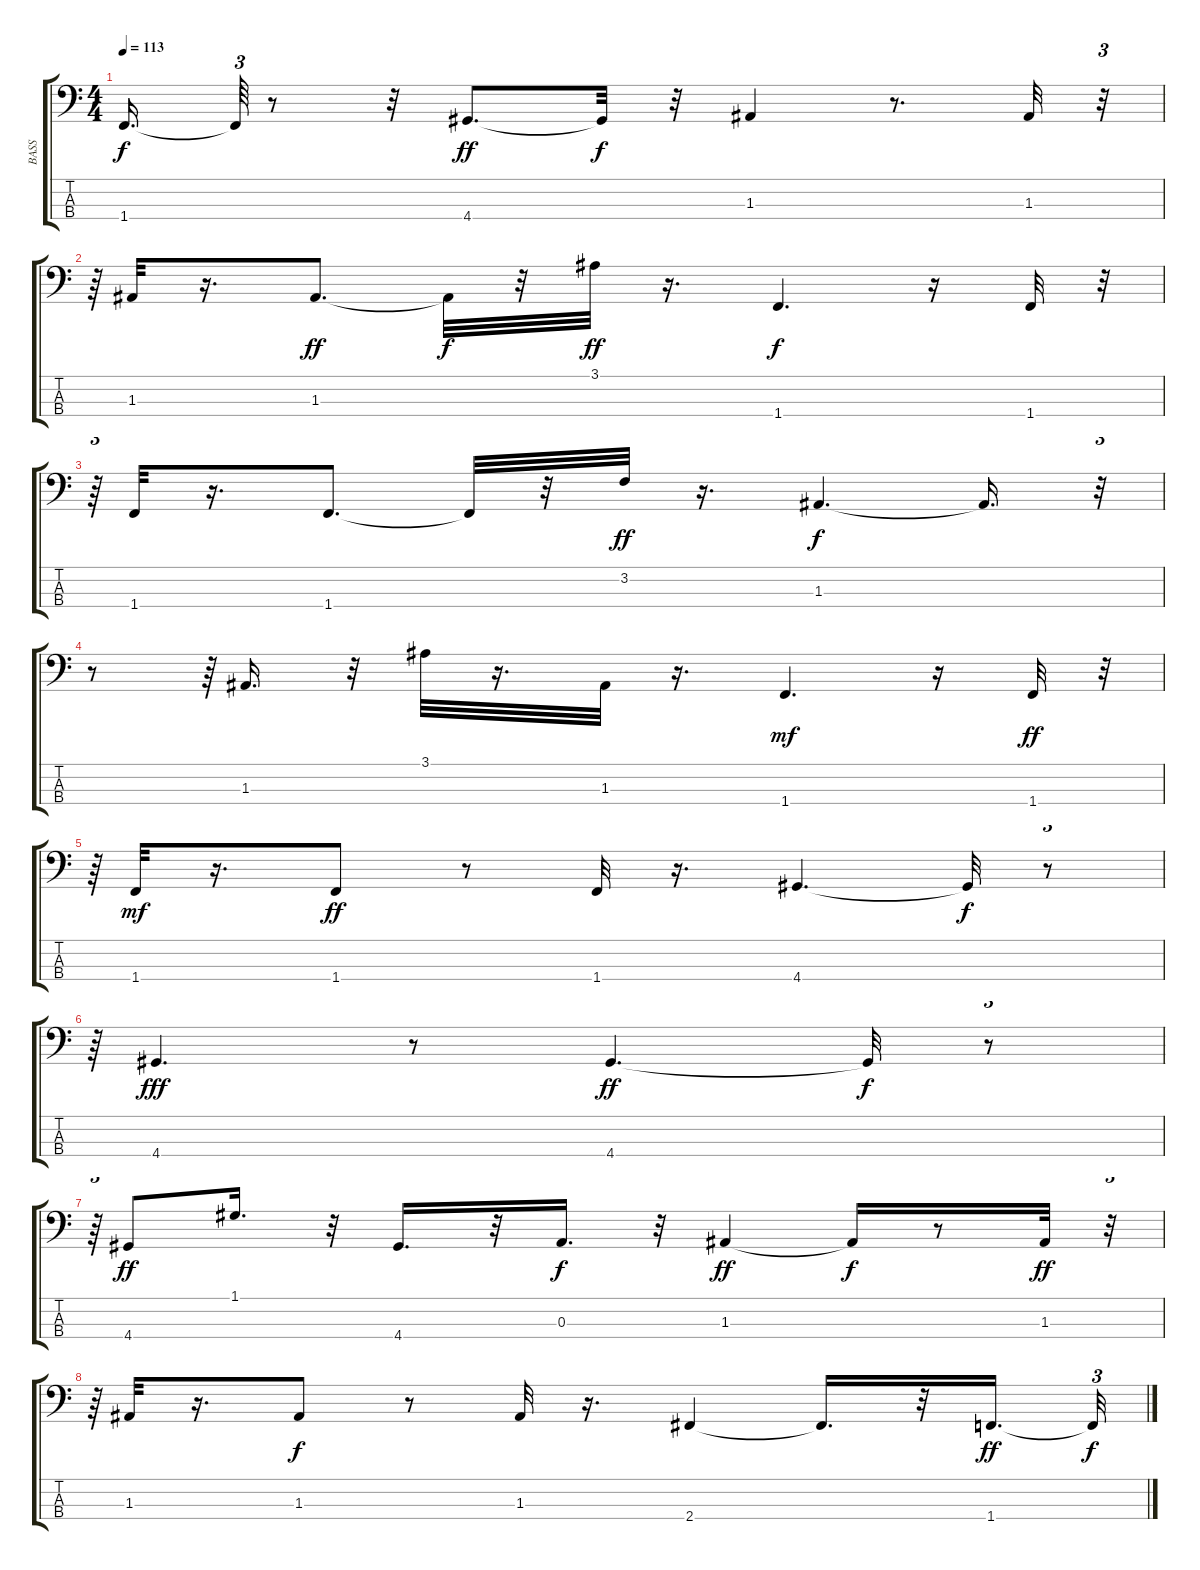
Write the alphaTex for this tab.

\track ("BASS" "BASS") {instrument electricbassfinger}
\staff {score tabs}
\tuning (G2 D2 A1 E1) {hide}
\ts (4 4)
\tempo 113
\clef f4
\ks c
1.4{t}.16{d dy f} 1.4{t}.64{tu (3 2)} r.8 r.32 4.4.8{d dy ff} 4.4{t}.32{dy f} r.32 1.3.4 r.8{d} 1.3.32 r.32{tu (3 2)} |
r.64{tu (3 2)} 1.3.32 r.16{d} 1.3.8{d dy ff} 1.3{t}.32{dy f} r.32 3.1.32{dy ff} r.16{d} 1.4.4{d dy f} r.16 1.4.32 r.32{tu (3 2)} |
r.64{tu (3 2)} 1.4.32 r.16{d} 1.4.8{d} 1.4{t}.32 r.32 3.2.32{dy ff} r.16{d} 1.3.4{d dy f} 1.3{t}.16{d} r.32{tu (3 2)} |
r.8 r.64{tu (3 2)} 1.3.16{d} r.32 3.1.32 r.16{d} 1.3.32 r.16{d} 1.4.4{d dy mf} r.16 1.4.32{dy ff} r.32{tu (3 2)} |
r.64{tu (3 2)} 1.4.32{dy mf} r.16{d} 1.4.8{dy ff} r.8 1.4.32 r.16{d} 4.4.4{d} 4.4{t}.32{dy f} r.8{tu (3 2)} |
r.64{tu (3 2)} 4.4.4{d dy fff} r.8 4.4.4{d dy ff} 4.4{t}.32{dy f} r.8{tu (3 2)} |
r.64{tu (3 2)} 4.4.8{dy ff} 1.1.16{d} r.32 4.4.16{d} r.32 0.3.16{d dy f} r.32 1.3.4{dy ff} 1.3{t}.16{dy f} r.8 1.3.32{dy ff} r.32{tu (3 2)} |
r.64{tu (3 2)} 1.3.32 r.16{d} 1.3.8{dy f} r.8 1.3.32 r.16{d} 2.4.4 2.4{t}.16{d} r.32 1.4.16{d dy ff} 1.4{t}.32{tu (3 2) dy f}
